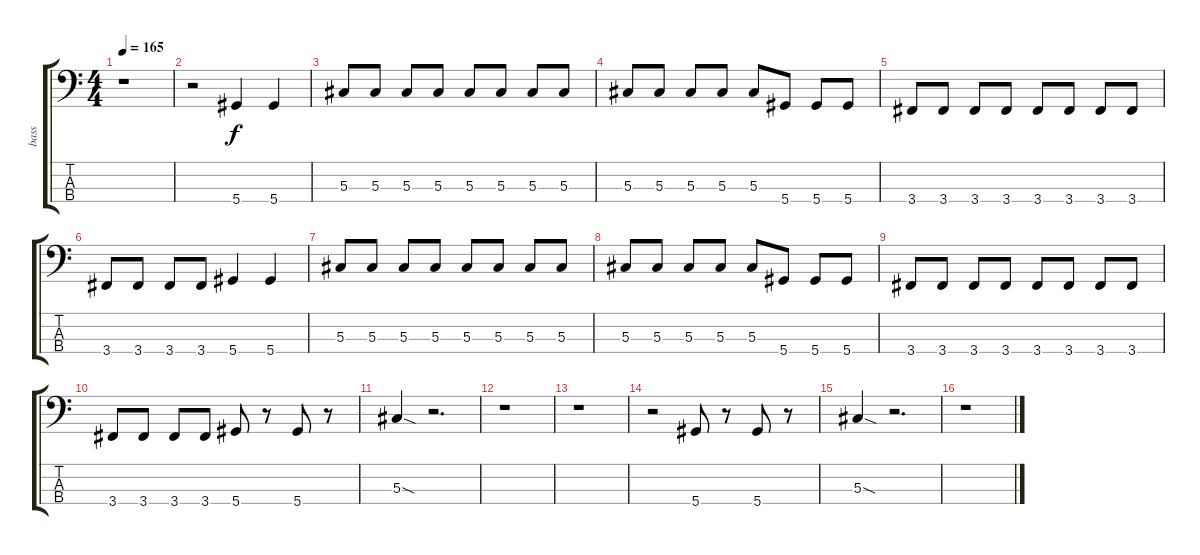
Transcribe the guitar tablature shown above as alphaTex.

\track ("bass" "bass") {instrument electricbasspick}
\staff {score tabs}
\tuning (Gb2 Db2 Ab1 Eb1) {hide}
\ts (4 4)
\tempo 165
\clef f4
\ks c
r.1{dy f instrument electricbasspick} |
r.2 5.4.4 5.4.4 |
5.3.8 5.3.8 5.3.8 5.3.8 5.3.8 5.3.8 5.3.8 5.3.8 |
5.3.8 5.3.8 5.3.8 5.3.8 5.3.8 5.4.8 5.4.8 5.4.8 |
3.4.8 3.4.8 3.4.8 3.4.8 3.4.8 3.4.8 3.4.8 3.4.8 |
3.4.8 3.4.8 3.4.8 3.4.8 5.4.4 5.4.4 |
5.3.8 5.3.8 5.3.8 5.3.8 5.3.8 5.3.8 5.3.8 5.3.8 |
5.3.8 5.3.8 5.3.8 5.3.8 5.3.8 5.4.8 5.4.8 5.4.8 |
3.4.8 3.4.8 3.4.8 3.4.8 3.4.8 3.4.8 3.4.8 3.4.8 |
3.4.8 3.4.8 3.4.8 3.4.8 5.4.8 r.8 5.4.8 r.8 |
5.3{sod}.4 r.2{d} |
r.1 |
r.1 |
r.2 5.4.8 r.8 5.4.8 r.8 |
5.3{sod}.4 r.2{d} |
r.1
